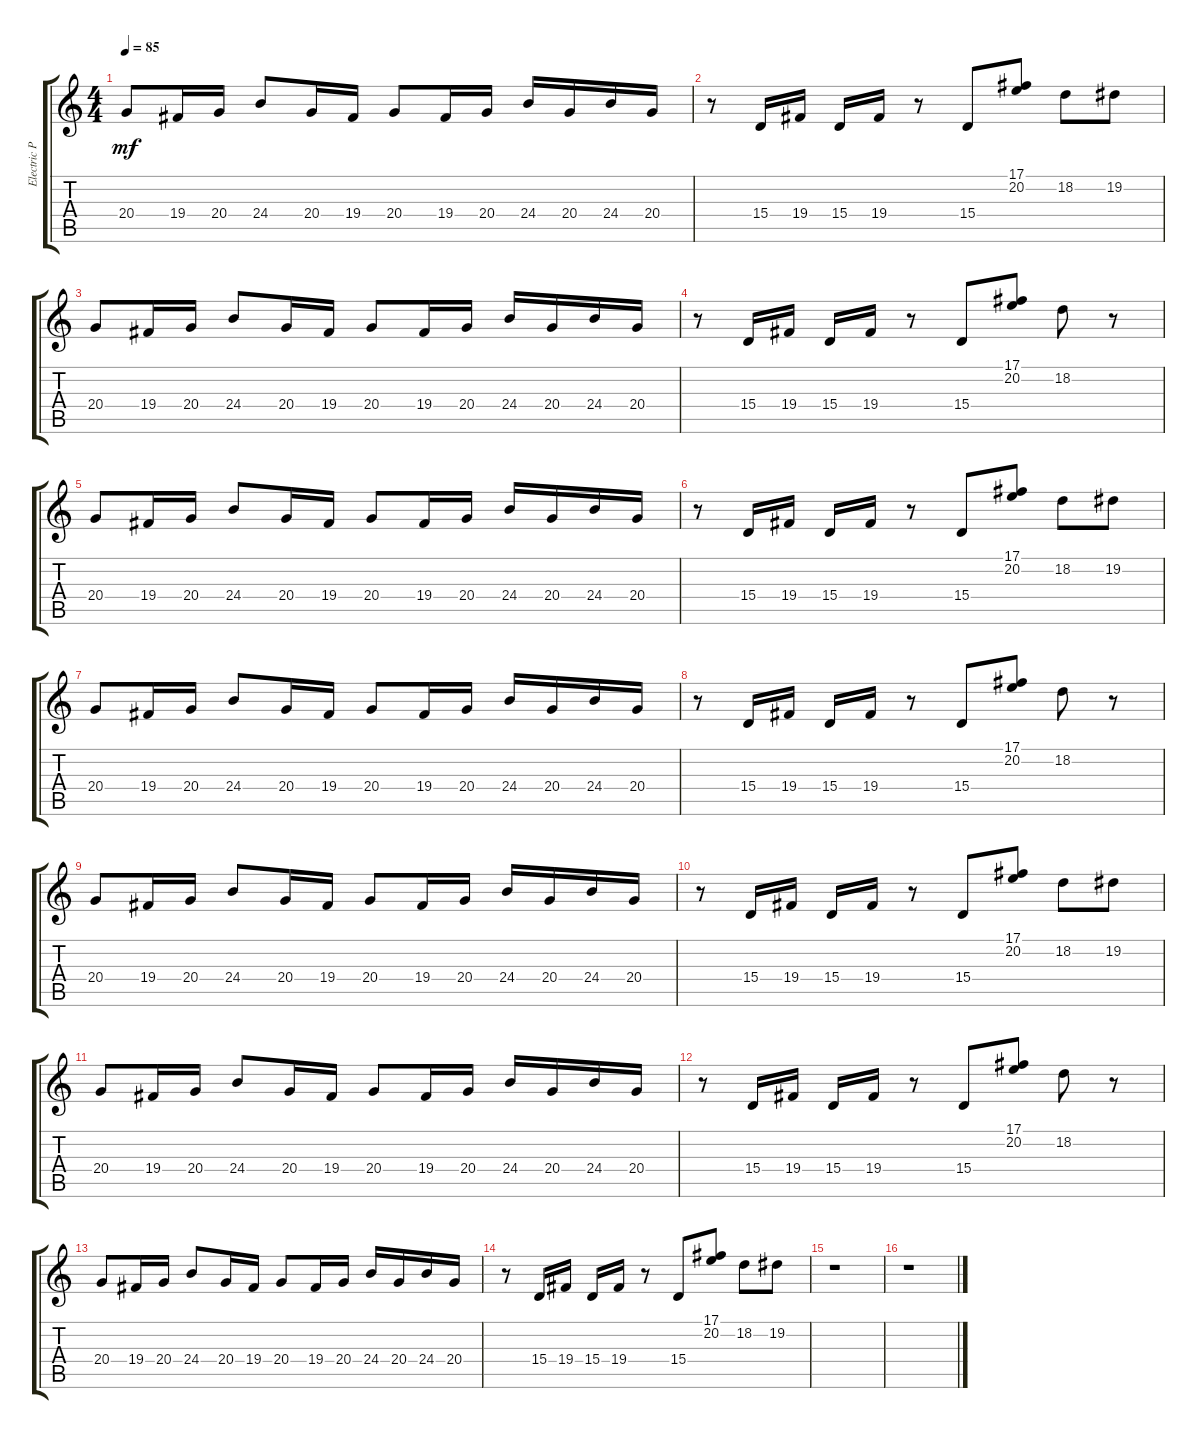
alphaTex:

\track ("Electric Piano" "Electric P") {instrument electricgrandpiano}
\staff {score tabs}
\tuning (Db4 Ab3 E3 B2 Gb2 B1) {hide}
\ts (4 4)
\tempo 85
\clef g2
\ks c
20.4.8{dy mf} 19.4.16 20.4.16 24.4.8 20.4.16 19.4.16 20.4.8 19.4.16 20.4.16 24.4.16 20.4.16 24.4.16 20.4.16 |
r.8 15.4.16 19.4.16 15.4.16 19.4.16 r.8 15.4.8 (17.1 20.2).8 18.2.8 19.2.8 |
20.4.8 19.4.16 20.4.16 24.4.8 20.4.16 19.4.16 20.4.8 19.4.16 20.4.16 24.4.16 20.4.16 24.4.16 20.4.16 |
r.8 15.4.16 19.4.16 15.4.16 19.4.16 r.8 15.4.8 (17.1 20.2).8 18.2.8 r.8 |
20.4.8 19.4.16 20.4.16 24.4.8 20.4.16 19.4.16 20.4.8 19.4.16 20.4.16 24.4.16 20.4.16 24.4.16 20.4.16 |
r.8 15.4.16 19.4.16 15.4.16 19.4.16 r.8 15.4.8 (17.1 20.2).8 18.2.8 19.2.8 |
20.4.8 19.4.16 20.4.16 24.4.8 20.4.16 19.4.16 20.4.8 19.4.16 20.4.16 24.4.16 20.4.16 24.4.16 20.4.16 |
r.8 15.4.16 19.4.16 15.4.16 19.4.16 r.8 15.4.8 (17.1 20.2).8 18.2.8 r.8 |
20.4.8 19.4.16 20.4.16 24.4.8 20.4.16 19.4.16 20.4.8 19.4.16 20.4.16 24.4.16 20.4.16 24.4.16 20.4.16 |
r.8 15.4.16 19.4.16 15.4.16 19.4.16 r.8 15.4.8 (17.1 20.2).8 18.2.8 19.2.8 |
20.4.8 19.4.16 20.4.16 24.4.8 20.4.16 19.4.16 20.4.8 19.4.16 20.4.16 24.4.16 20.4.16 24.4.16 20.4.16 |
r.8 15.4.16 19.4.16 15.4.16 19.4.16 r.8 15.4.8 (17.1 20.2).8 18.2.8 r.8 |
20.4.8 19.4.16 20.4.16 24.4.8 20.4.16 19.4.16 20.4.8 19.4.16 20.4.16 24.4.16 20.4.16 24.4.16 20.4.16 |
r.8 15.4.16 19.4.16 15.4.16 19.4.16 r.8 15.4.8 (17.1 20.2).8 18.2.8 19.2.8 |
r.1 |
r.1
